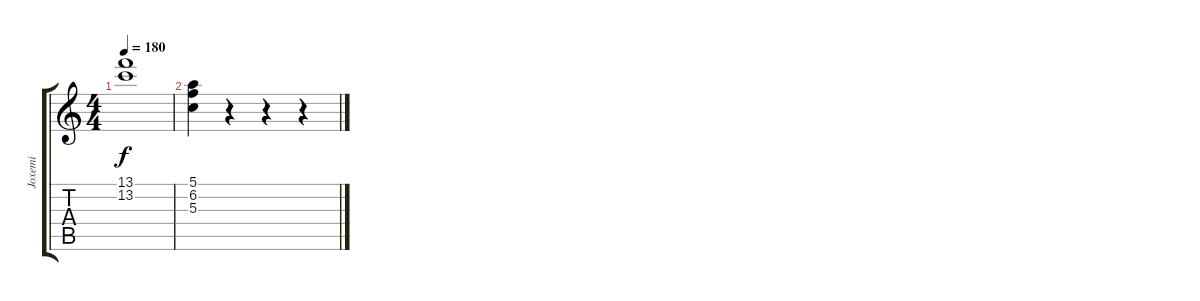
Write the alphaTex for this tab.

\track ("Joxemi" "Joxemi") {instrument electricguitarjazz}
\staff {score tabs}
\tuning (E4 B3 G3 D3 A2 E2) {hide}
\ts (4 4)
\tempo 180
\clef g2
\ks c
(13.1 13.2).1{dy f} |
(5.1 6.2 5.3).4 r.4 r.4 r.4
